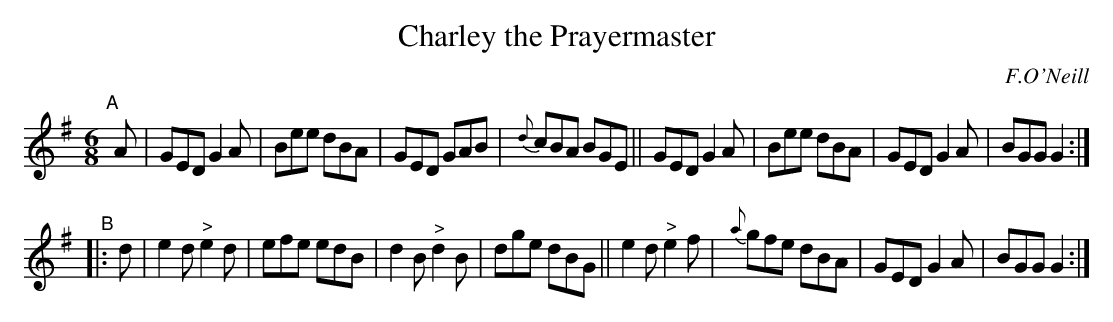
X:1
T: Charley the Prayermaster
O: F.O'Neill
M: 6/8
L: 1/8
K: G
"^A"[|] A |\
GED G2A | Bee dBA | GED GAB | {d}cBA BGE ||\
GED G2A | Bee dBA | GED G2A | BGG G2 :|
"^B"|: d |\
e2d "^>"e2d | efe edB | d2B "^>"d2B | dge dBG ||\
e2d "^>"e2f | {a}gfe dBA | GED G2A | BGG G2 :|
